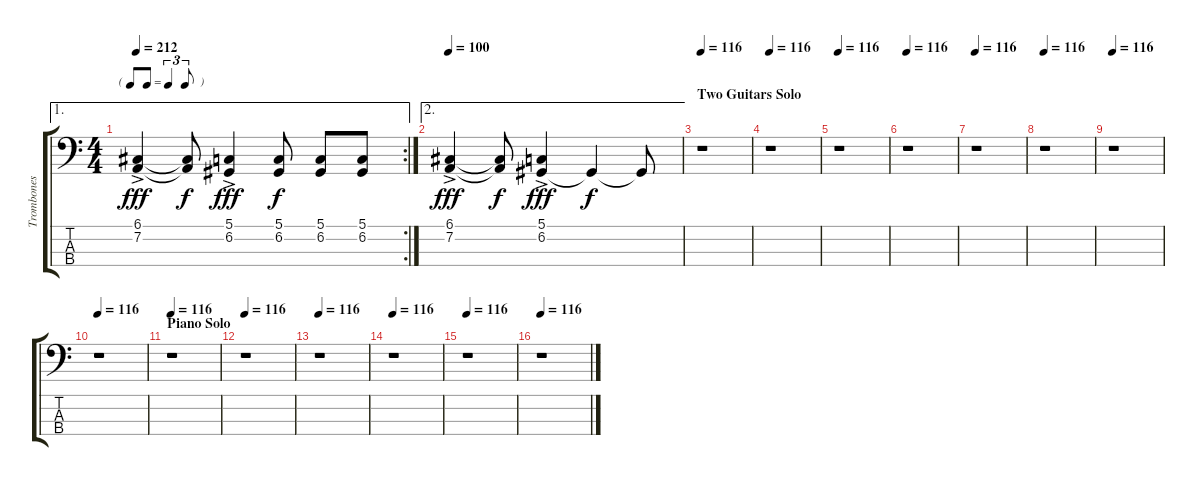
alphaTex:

\track ("Trombones" "Trombones") {instrument trombone}
\staff {score tabs}
\tuning (G2 D2 A1 E1) {hide}
\ae 1
\rc 2
\ts (4 4)
\tf triplet8th
\tempo 212
\clef f4
\ks c
(6.1{ac} 7.2).4{dy fff} (6.1{t} 7.2{t}).8{dy f} (5.1{ac} 6.2).4{dy fff} (5.1 6.2).8{dy f} (5.1 6.2).8 (5.1 6.2).8 |
\ae 2
\tempo 100
(6.1{ac} 7.2).4{dy fff} (6.1{t} 7.2{t}).8{dy f} (5.1{ac} 6.2).4{dy fff} 6.2{t}.4{dy f} 6.2{t}.8 |
\section ("" "Two Guitars Solo")
\tempo 116
r.1 |
\tempo 116
r.1 |
\tempo 116
r.1 |
\tempo 116
r.1 |
\tempo 116
r.1 |
\tempo 116
r.1 |
\tempo 116
r.1 |
\tempo 116
r.1 |
\section ("" "Piano Solo")
\tempo 116
r.1 |
\tempo 116
r.1 |
\tempo 116
r.1 |
\tempo 116
r.1 |
\tempo 116
r.1 |
\tempo 116
r.1
